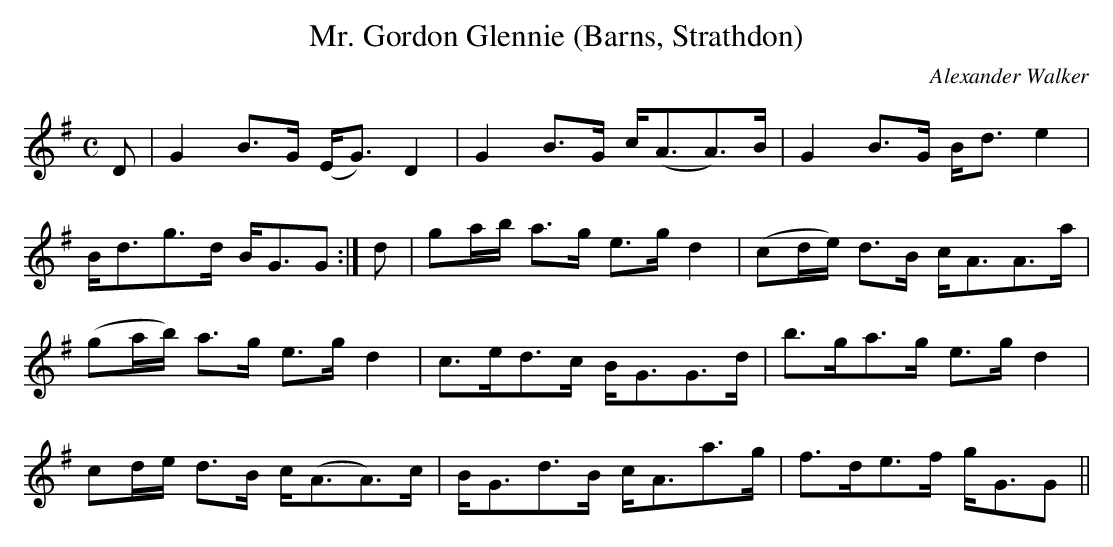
X:1
T:Mr. Gordon Glennie (Barns, Strathdon)
C:Alexander Walker
M:C
L:1/8
K:G
D|G2 B>G (E<G) D2|G2 B>G c<(AA>)B|G2 B>G B<d e2|
B<dg>d B<GG:|d|ga/b/ a>g e>g d2|(cd/e/) d>B c<AA>a|
(ga/b/) a>g e>g d2|c>ed>c B<GG>d|b>ga>g e>g d2|
cd/e/ d>B c<(AA>)c|B<Gd>B c<Aa>g|f>de>f g<GG||
